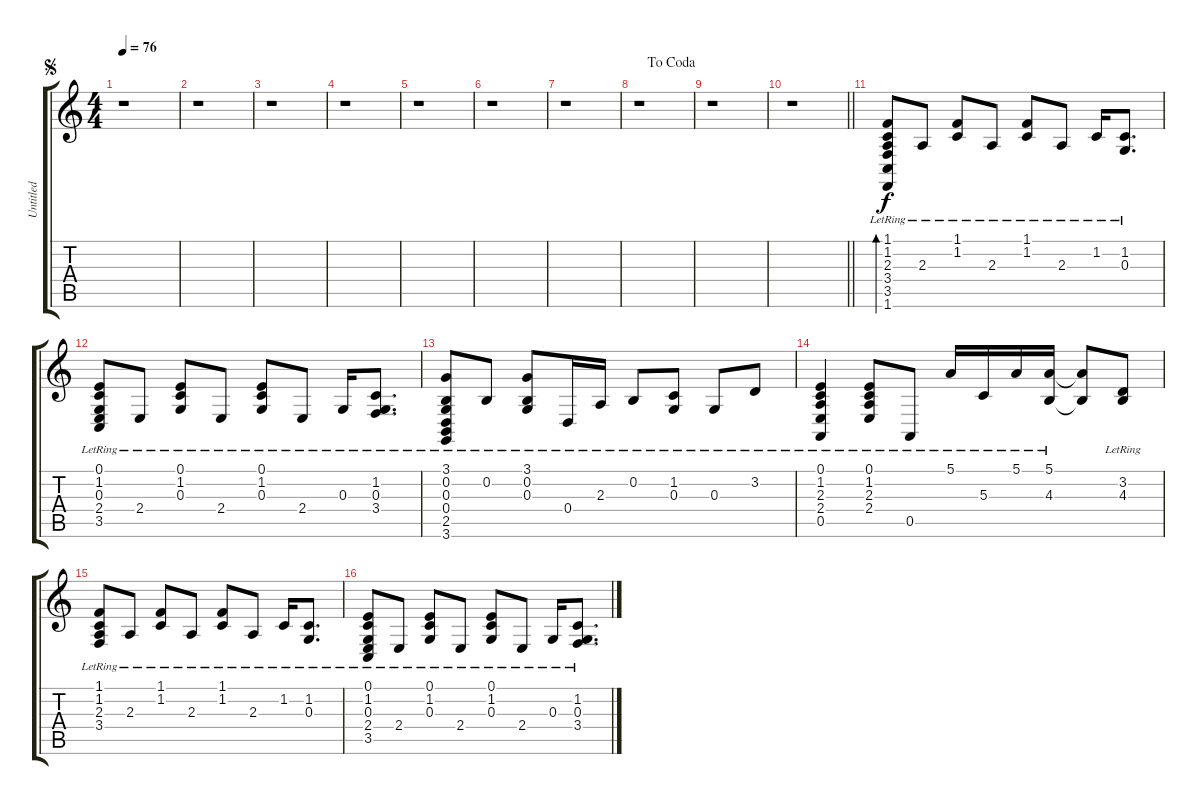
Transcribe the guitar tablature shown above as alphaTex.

\track ("Untitled" "Untitled") {instrument acousticgrandpiano}
\staff {score tabs}
\tuning (E4 B3 G3 D3 A2 E2) {hide}
\ts (4 4)
\jump segno
\tempo 76
\clef g2
\ks c
r.1{dy f} |
r.1 |
r.1 |
r.1 |
r.1 |
r.1 |
r.1 |
\jump dacoda
r.1 |
r.1 |
\barLineRight lightlight
r.1 |
(1.1{lr} 1.2{lr} 2.3{lr} 3.4{lr} 3.5{lr} 1.6{lr}).8{bd 30} 2.3{lr}.8 (1.1{lr} 1.2{lr}).8 2.3{lr}.8 (1.1{lr} 1.2{lr}).8 2.3{lr}.8 1.2{lr}.16 (1.2{lr} 0.3{lr}).8{d} |
(0.1{lr} 1.2{lr} 0.3{lr} 2.4{lr} 3.5{lr}).8 2.4{lr}.8 (0.1{lr} 1.2{lr} 0.3{lr}).8 2.4{lr}.8 (0.1{lr} 1.2{lr} 0.3{lr}).8 2.4{lr}.8 0.3{lr}.16 (1.2{lr} 0.3{lr} 3.4{lr}).8{d} |
(3.1{lr} 0.2{lr} 0.3{lr} 0.4{lr} 2.5{lr} 3.6{lr}).8 0.2{lr}.8 (3.1{lr} 0.2{lr} 0.3{lr}).8 0.4{lr}.16 2.3{lr}.16 0.2{lr}.8 (1.2{lr} 0.3{lr}).8 0.3{lr}.8 3.2{lr}.8 |
(0.1{lr} 1.2{lr} 2.3{lr} 2.4{lr} 0.5{lr}).4 (0.1{lr} 1.2{lr} 2.3{lr} 2.4{lr}).8 0.5{lr}.8 5.1{lr}.16 5.3{lr}.16 5.1{lr}.16 (5.1{lr} 4.3{lr}).16 (5.1{t} 4.3{t}).8 (3.2{lr} 4.3{lr}).8 |
(1.1{lr} 1.2{lr} 2.3{lr} 3.4{lr}).8 2.3{lr}.8 (1.1{lr} 1.2{lr}).8 2.3{lr}.8 (1.1{lr} 1.2{lr}).8 2.3{lr}.8 1.2{lr}.16 (1.2{lr} 0.3{lr}).8{d} |
(0.1{lr} 1.2{lr} 0.3{lr} 2.4{lr} 3.5{lr}).8 2.4{lr}.8 (0.1{lr} 1.2{lr} 0.3{lr}).8 2.4{lr}.8 (0.1{lr} 1.2{lr} 0.3{lr}).8 2.4{lr}.8 0.3{lr}.16 (1.2{lr} 0.3{lr} 3.4{lr}).8{d}
